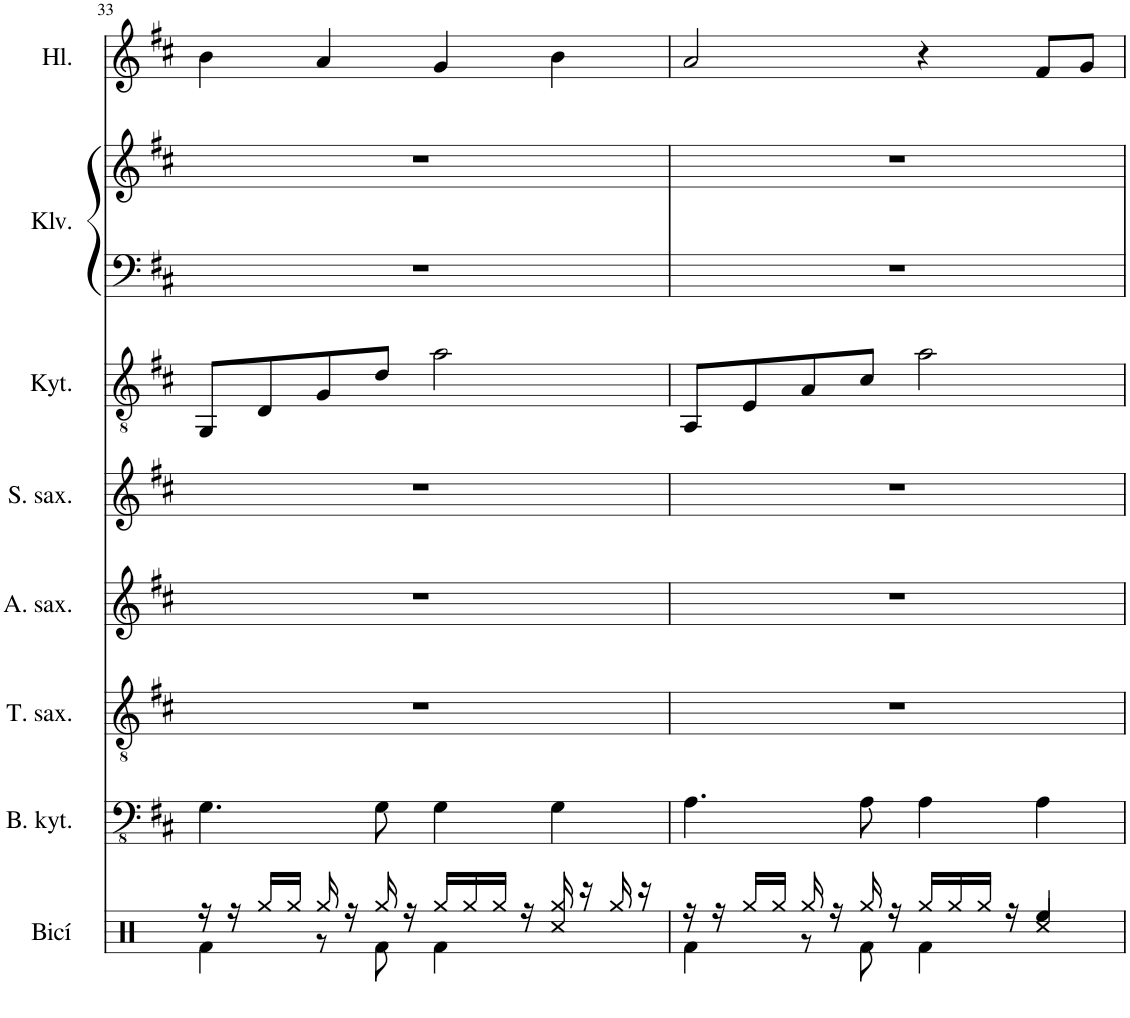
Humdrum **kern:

**kern	**kern	**kern	**kern	**kern	**kern	**kern	**kern	**kern
*part8	*part7	*part6	*part5	*part4	*part3	*part2	*part2	*part1
*staff9	*staff8	*staff7	*staff6	*staff5	*staff4	*staff3	*staff2	*staff1
*I"Bicí souprava	*I"Basová kytara	*I"Tenorový saxofon	*I"Altový saxofon	*I"Sopránový saxofon	*I"Akustická kytara	*I"Klavír	*	*I"Zpěv
*I'Bicí	*I'B. kyt.	*I'T. sax.	*I'A. sax.	*I'S. sax.	*I'Kyt.	*I'Klv.	*	*
!!LO:PB:g=z
*clefX	*clefFv4	*clefGv2	*clefG2	*clefG2	*clefGv2	*clefF4	*clefG2	*clefG2
*	*	*ITrd8c14	*	*ITrd1c2	*	*	*	*
*k[]	*k[f#c#]	*k[f#c#]	*k[f#c#]	*k[f#c#]	*k[f#c#]	*k[f#c#]	*k[f#c#]	*k[f#c#]
*M4/4	*M4/4	*M4/4	*M4/4	*M4/4	*M4/4	*M4/4	*M4/4	*M4/4
=33	=33	=33	=33	=33	=33	=33	=33	=33
*^	*	*	*	*	*	*	*	*
16r	4Rf\	4.GG\	1r	1r	1r	8GG/L	1r	1r	4b\
16r	.	.	.	.	.	.	.	.	.
16Rgg/LL	.	.	.	.	.	8D/	.	.	.
16Rgg/JJ	.	.	.	.	.	.	.	.	.
16Rgg/	8r	.	.	.	.	8G/	.	.	4a/
16r	.	.	.	.	.	.	.	.	.
16Rgg/	8Rf\	8GG\	.	.	.	8d/J	.	.	.
16r	.	.	.	.	.	.	.	.	.
16Rgg/LL	4Rf\	4GG\	.	.	.	2a\	.	.	4g/
16Rgg/	.	.	.	.	.	.	.	.	.
16Rgg/JJ	.	.	.	.	.	.	.	.	.
16r	.	.	.	.	.	.	.	.	.
16Rgg/	4Rcc/	4GG\	.	.	.	.	.	.	4b\
16r	.	.	.	.	.	.	.	.	.
16Rgg/	.	.	.	.	.	.	.	.	.
16r	.	.	.	.	.	.	.	.	.
=34	=34	=34	=34	=34	=34	=34	=34	=34	=34
16r	4Rf\	4.AA\	1r	1r	1r	8AA/L	1r	1r	2a/
16r	.	.	.	.	.	.	.	.	.
16Rgg/LL	.	.	.	.	.	8E/	.	.	.
16Rgg/JJ	.	.	.	.	.	.	.	.	.
16Rgg/	8r	.	.	.	.	8A/	.	.	.
16r	.	.	.	.	.	.	.	.	.
16Rgg/	8Rf\	8AA\	.	.	.	8c#/J	.	.	.
16r	.	.	.	.	.	.	.	.	.
16Rgg/LL	4Rf\	4AA\	.	.	.	2a\	.	.	4r
16Rgg/	.	.	.	.	.	.	.	.	.
16Rgg/JJ	.	.	.	.	.	.	.	.	.
16r	.	.	.	.	.	.	.	.	.
4Ree/	4Rcc/	4AA\	.	.	.	.	.	.	8f#/L
.	.	.	.	.	.	.	.	.	8g/J
*v	*v	*	*	*	*	*	*	*	*
=	=	=	=	=	=	=	=	=
*-	*-	*-	*-	*-	*-	*-	*-	*-
